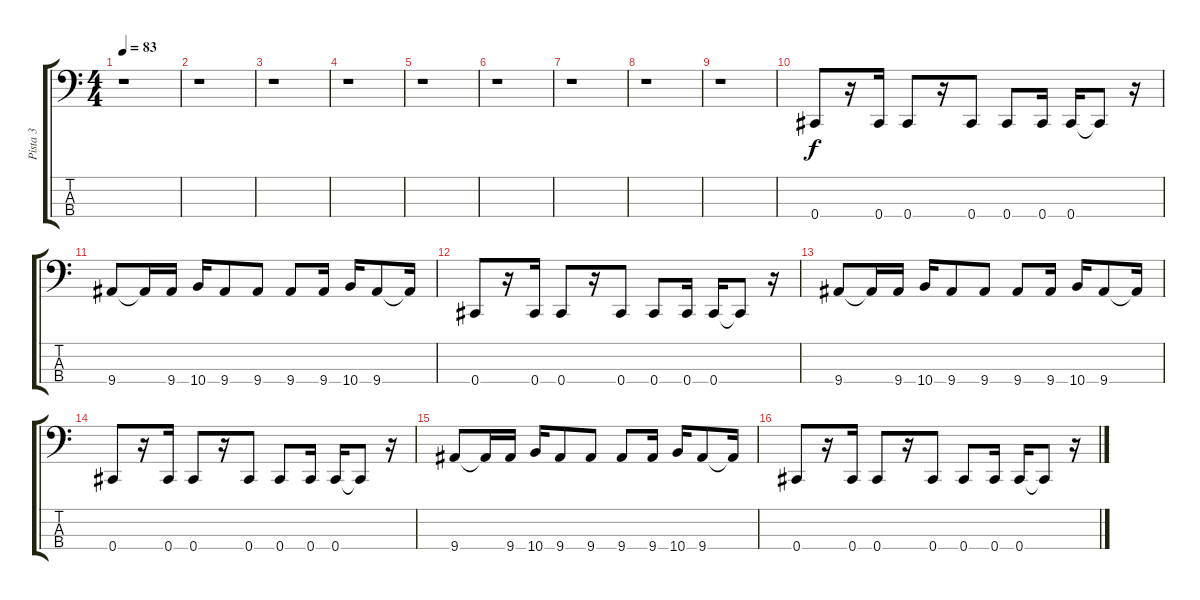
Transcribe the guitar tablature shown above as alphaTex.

\track ("Pista 3" "Pista 3") {instrument electricbassfinger}
\staff {score tabs}
\tuning (Gb2 Db2 Ab1 Db1) {hide}
\ts (4 4)
\tempo 83
\clef f4
\ks c
r.1{dy f instrument electricbassfinger} |
r.1 |
r.1 |
r.1 |
r.1 |
r.1 |
r.1 |
r.1 |
r.1 |
0.4.8 r.16 0.4.16 0.4.8 r.16 0.4.8 0.4.8 0.4.16 0.4.16 0.4{t}.8 r.16 |
9.4.8 9.4{t}.16 9.4.16 10.4.16 9.4.8 9.4.8 9.4.8 9.4.16 10.4.16 9.4.8 9.4{t}.16 |
0.4.8 r.16 0.4.16 0.4.8 r.16 0.4.8 0.4.8 0.4.16 0.4.16 0.4{t}.8 r.16 |
9.4.8 9.4{t}.16 9.4.16 10.4.16 9.4.8 9.4.8 9.4.8 9.4.16 10.4.16 9.4.8 9.4{t}.16 |
0.4.8 r.16 0.4.16 0.4.8 r.16 0.4.8 0.4.8 0.4.16 0.4.16 0.4{t}.8 r.16 |
9.4.8 9.4{t}.16 9.4.16 10.4.16 9.4.8 9.4.8 9.4.8 9.4.16 10.4.16 9.4.8 9.4{t}.16 |
0.4.8 r.16 0.4.16 0.4.8 r.16 0.4.8 0.4.8 0.4.16 0.4.16 0.4{t}.8 r.16
